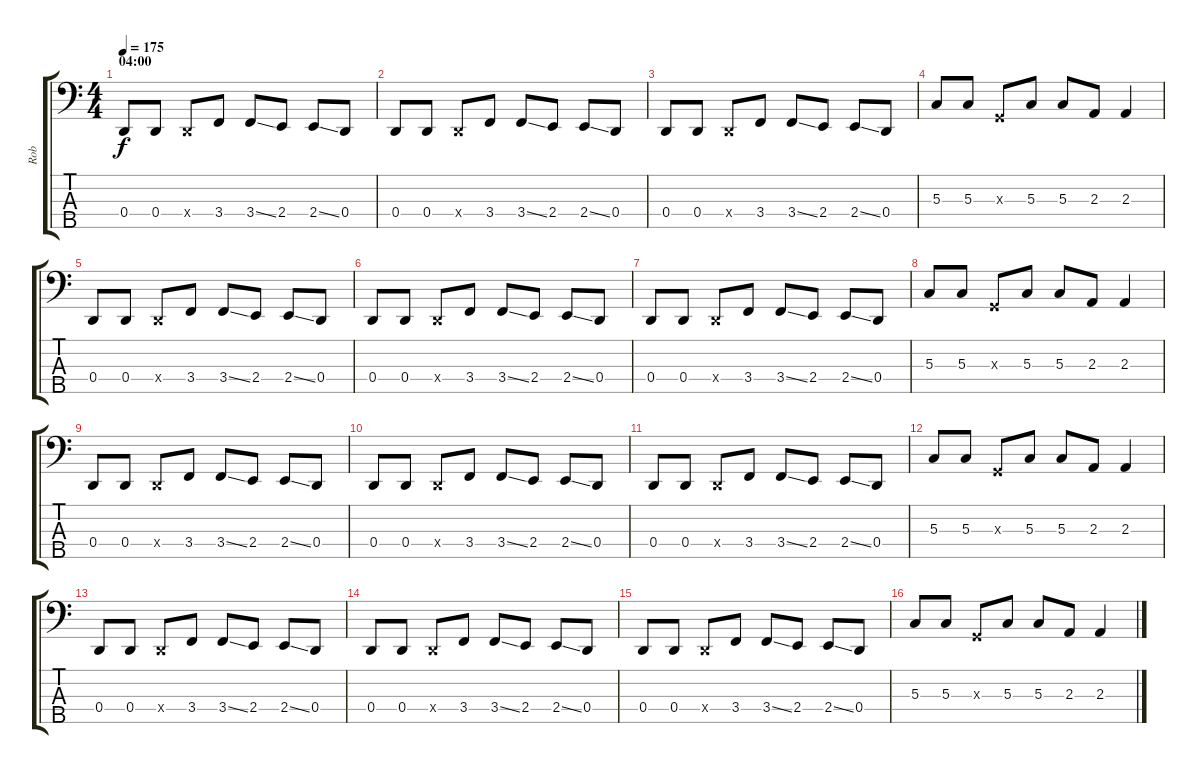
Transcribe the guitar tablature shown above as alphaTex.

\track ("Rob" "Rob") {instrument electricbassfinger}
\staff {score tabs}
\tuning (F2 C2 G1 D1 A0) {hide}
\ts (4 4)
\section ("" "04:00")
\tempo 175
\clef f4
\ks c
0.4.8{dy f} 0.4.8 0.4{x}.8 3.4.8 3.4{ss}.8 2.4.8 2.4{ss}.8 0.4.8 |
0.4.8 0.4.8 0.4{x}.8 3.4.8 3.4{ss}.8 2.4.8 2.4{ss}.8 0.4.8 |
0.4.8 0.4.8 0.4{x}.8 3.4.8 3.4{ss}.8 2.4.8 2.4{ss}.8 0.4.8 |
5.3.8 5.3.8 0.3{x}.8 5.3.8 5.3.8 2.3.8 2.3.4 |
0.4.8 0.4.8 0.4{x}.8 3.4.8 3.4{ss}.8 2.4.8 2.4{ss}.8 0.4.8 |
0.4.8 0.4.8 0.4{x}.8 3.4.8 3.4{ss}.8 2.4.8 2.4{ss}.8 0.4.8 |
0.4.8 0.4.8 0.4{x}.8 3.4.8 3.4{ss}.8 2.4.8 2.4{ss}.8 0.4.8 |
5.3.8 5.3.8 0.3{x}.8 5.3.8 5.3.8 2.3.8 2.3.4 |
0.4.8 0.4.8 0.4{x}.8 3.4.8 3.4{ss}.8 2.4.8 2.4{ss}.8 0.4.8 |
0.4.8 0.4.8 0.4{x}.8 3.4.8 3.4{ss}.8 2.4.8 2.4{ss}.8 0.4.8 |
0.4.8 0.4.8 0.4{x}.8 3.4.8 3.4{ss}.8 2.4.8 2.4{ss}.8 0.4.8 |
5.3.8 5.3.8 0.3{x}.8 5.3.8 5.3.8 2.3.8 2.3.4 |
0.4.8 0.4.8 0.4{x}.8 3.4.8 3.4{ss}.8 2.4.8 2.4{ss}.8 0.4.8 |
0.4.8 0.4.8 0.4{x}.8 3.4.8 3.4{ss}.8 2.4.8 2.4{ss}.8 0.4.8 |
0.4.8 0.4.8 0.4{x}.8 3.4.8 3.4{ss}.8 2.4.8 2.4{ss}.8 0.4.8 |
5.3.8 5.3.8 0.3{x}.8 5.3.8 5.3.8 2.3.8 2.3.4
